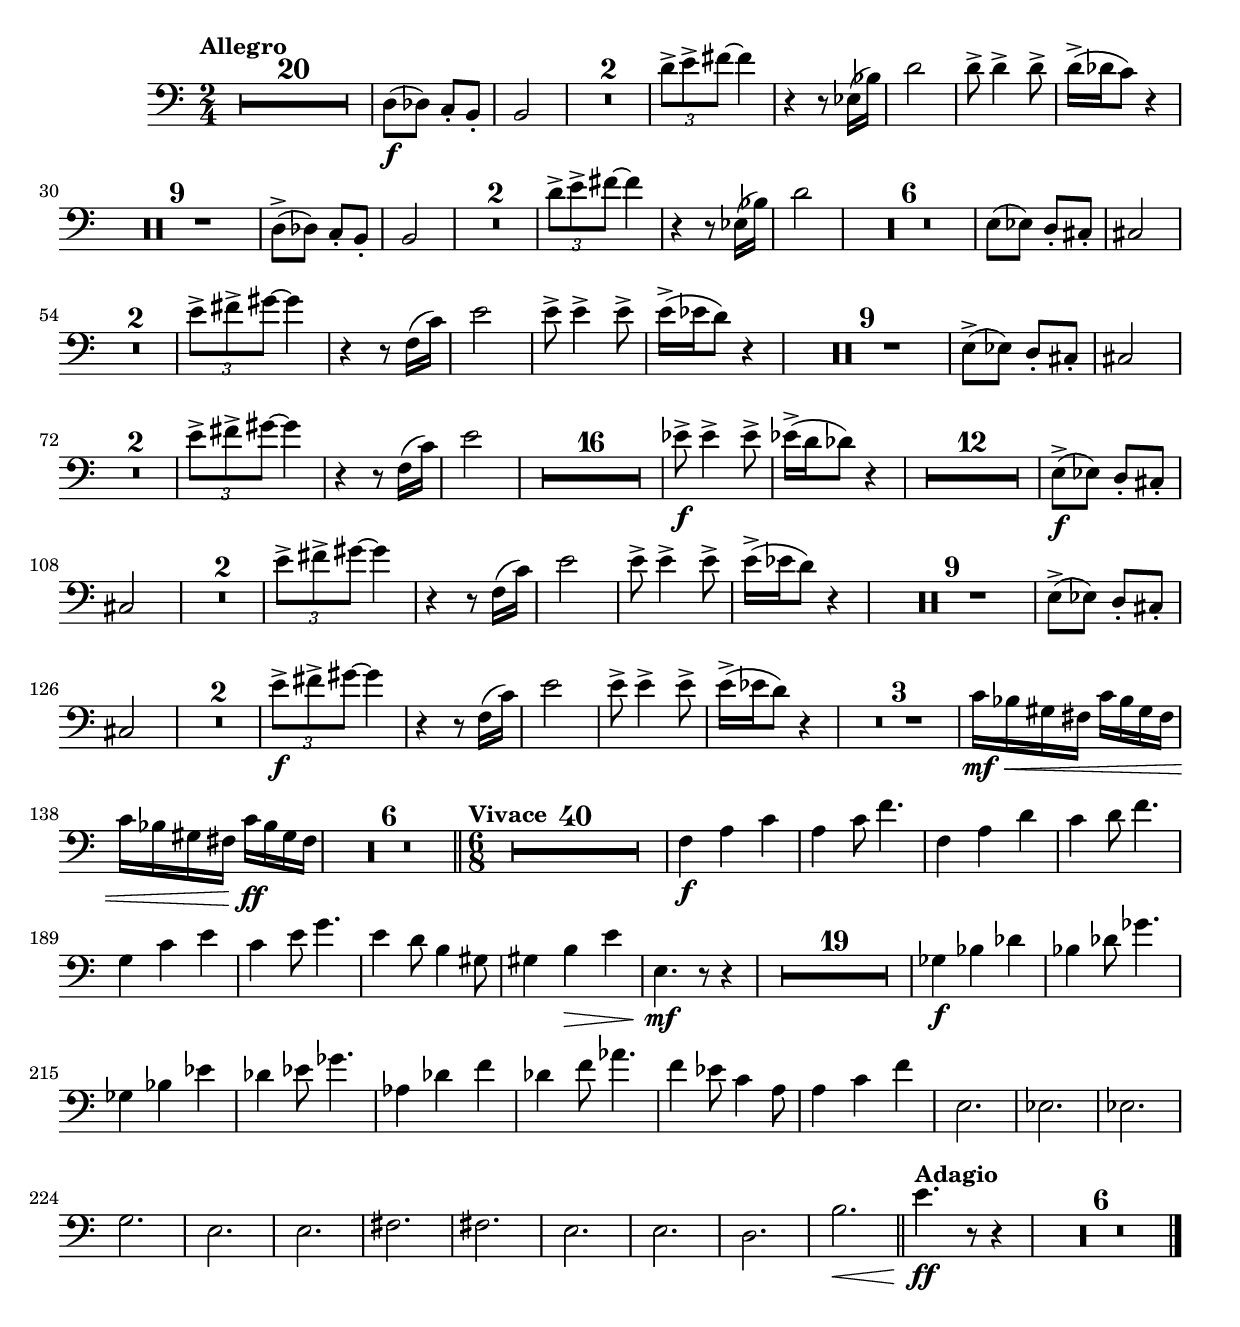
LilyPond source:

\version "2.12.0"
\score {  
    \relative c{
    \compressFullBarRests
    \clef bass
    %staffkeysig
    \key c \major 
    %bartimesig: 
    \time 2/4 
    \tempo "Allegro"
    R2 *20  | % 
    d8( \f des) c-.  b-.       | % 21
    b2      | % 22
    R2 *2  | % 
    \times 2/3{d'8->  e->  fis~  } fis4      | % 25
    r r8 ees,16( bes')      | % 26
    d2      | % 27
    d8->  d4->  d8->       | % 28
    d16-> ( des c8) r4      | % 29
    R2 *9  | % 
    d,8-> ( des) c-.  b-.       | % 39
    b2      | % 40
    R2 *2  | % 
    \times 2/3{d'8->  e->  fis~  } fis4      | % 43
    r r8 ees,16( bes')      | % 44
    d2      | % 45
    R2 *6  | % 
    e,8( ees) d-.  cis-.       | % 52
    cis2      | % 53
    R2 *2  | % 
    \times 2/3{e'8->  fis->  gis~  } gis4      | % 56
    r r8 f,16( c')      | % 57
    e2      | % 58
    e8->  e4->  e8->       | % 59
    e16-> ( ees d8) r4      | % 60
    R2 *9  | % 
    e,8-> ( ees) d-.  cis-.       | % 70
    cis2      | % 71
    R2 *2  | % 
    \times 2/3{e'8->  fis->  gis~  } gis4      | % 74
    r r8 f,16( c')      | % 75
    e2      | % 76
    R2 *16  | % 
    ees8->  \f ees4->  ees8->       | % 93
    ees16-> ( d des8) r4      | % 94
    R2 *12  | % 
    e,8-> ( \f ees) d-.  cis-.       | % 107
    cis2      | % 108
    R2 *2  | % 
    \times 2/3{e'8->  fis->  gis~  } gis4      | % 111
    r r8 f,16( c')      | % 112
    e2      | % 113
    e8->  e4->  e8->       | % 114
    e16-> ( ees d8) r4      | % 115
    R2 *9  | % 
    e,8-> ( ees) d-.  cis-.       | % 125
    cis2      | % 126
    R2 *2  | % 
    \times 2/3{e'8->  \f fis->  gis~  } gis4      | % 129
    r r8 f,16( c')      | % 130
    e2      | % 131
    e8->  e4->  e8->       | % 132
    e16-> ( ees d8) r4      | % 133
    R2 *3  | % 
    c16 \< \mf bes gis fis c' bes gis fis      | % 137
    c' bes gis fis c' \! \ff bes gis fis      | % 138
    R2 *6    \bar "||"     | % 144
    %bartimesig: 
    \time 6/8 
    \tempo "Vivace"
    R2. *40     | % 145
    f4 \f a c      | % 185
    a c8 f4.      | % 186
    f,4 a d      | % 187
    c d8 f4.      | % 188
    g,4 c e      | % 189
    c e8 g4.      | % 190
    e4 d8 b4 gis8      | % 191
    gis4 b \> e      | % 192
    e,4. \! \mf r8 r4      | % 193
    R2. *19     | % 194
    ges4 \f bes des      | % 213
    bes des8 ges4.      | % 214
    ges,4 bes ees      | % 215
    des ees8 ges4.      | % 216
    aes,4 des f      | % 217
    des f8 aes4.      | % 218
    f4 ees8 c4 a8      | % 219
    a4 c f      | % 220
    e,2.      | % 221
    ees2.      | % 222
    ees2.      | % 223
    g2.      | % 224
    e2.      | % 225
    e2.      | % 226
    fis2.      | % 227
    fis2.      | % 228
    e2.      | % 229
    e2.      | % 230
    d2.      | % 231
    b'2. \<    \bar "||"      | % 232
    \tempo "Adagio"
    e4. \! \ff r8 r4      | % 233
    R2. *6 \bar "|."     | % 234
}% end of last bar in partorvoice
}%% end of score-block 